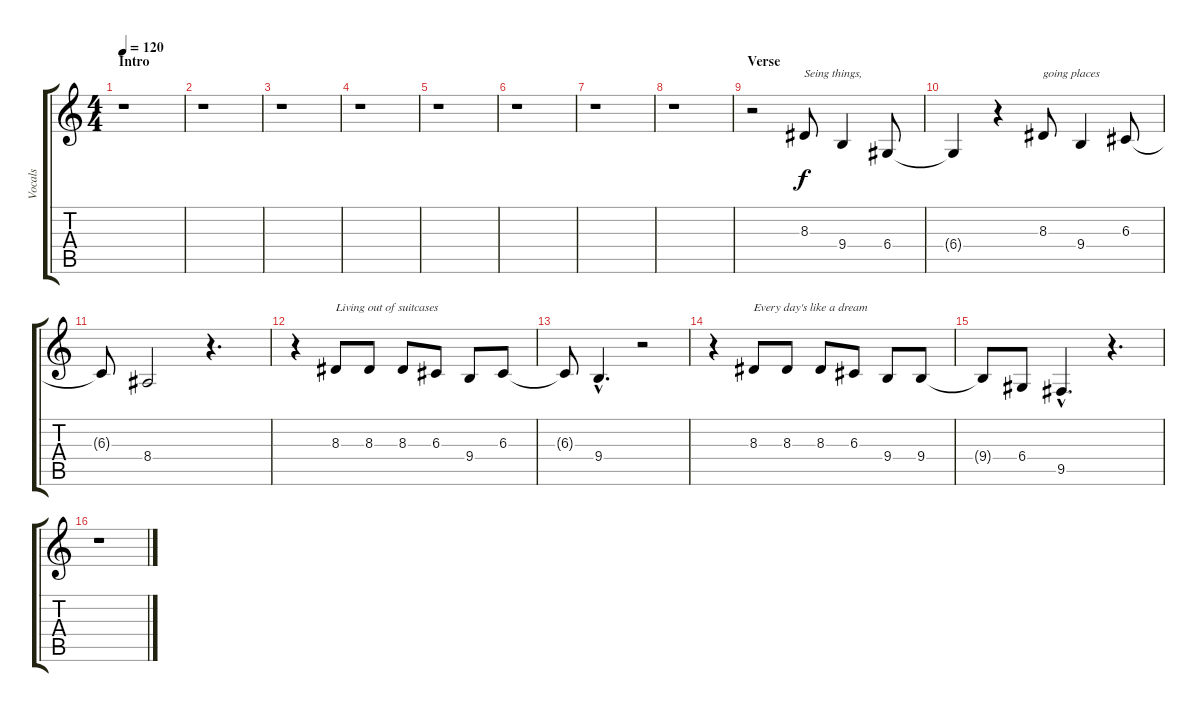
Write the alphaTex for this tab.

\track ("Vocals" "Vocals") {instrument cello}
\staff {score tabs}
\tuning (E4 B3 G3 D3 A2 E2) {hide}
\ts (4 4)
\section ("" "Intro")
\tempo 120
\clef g2
\ks c
r.1{dy f instrument cello} |
r.1 |
r.1 |
r.1 |
r.1 |
r.1 |
r.1 |
r.1 |
\section ("" "Verse")
r.2 8.3.8{txt "Seing things,"} 9.4.4 6.4.8 |
6.4{t}.4 r.4 8.3.8{txt "going places"} 9.4.4 6.3.8 |
6.3{t}.8 8.4.2 r.4{d} |
r.4 8.3.8{txt "Living out of suitcases"} 8.3.8 8.3.8 6.3.8 9.4.8 6.3.8 |
6.3{t}.8 9.4{hac}.4{d} r.2 |
r.4 8.3.8{txt "Every day's like a dream"} 8.3.8 8.3.8 6.3.8 9.4.8 9.4.8 |
9.4{t}.8 6.4.8 9.5{hac}.4{d} r.4{d} |
r.1
